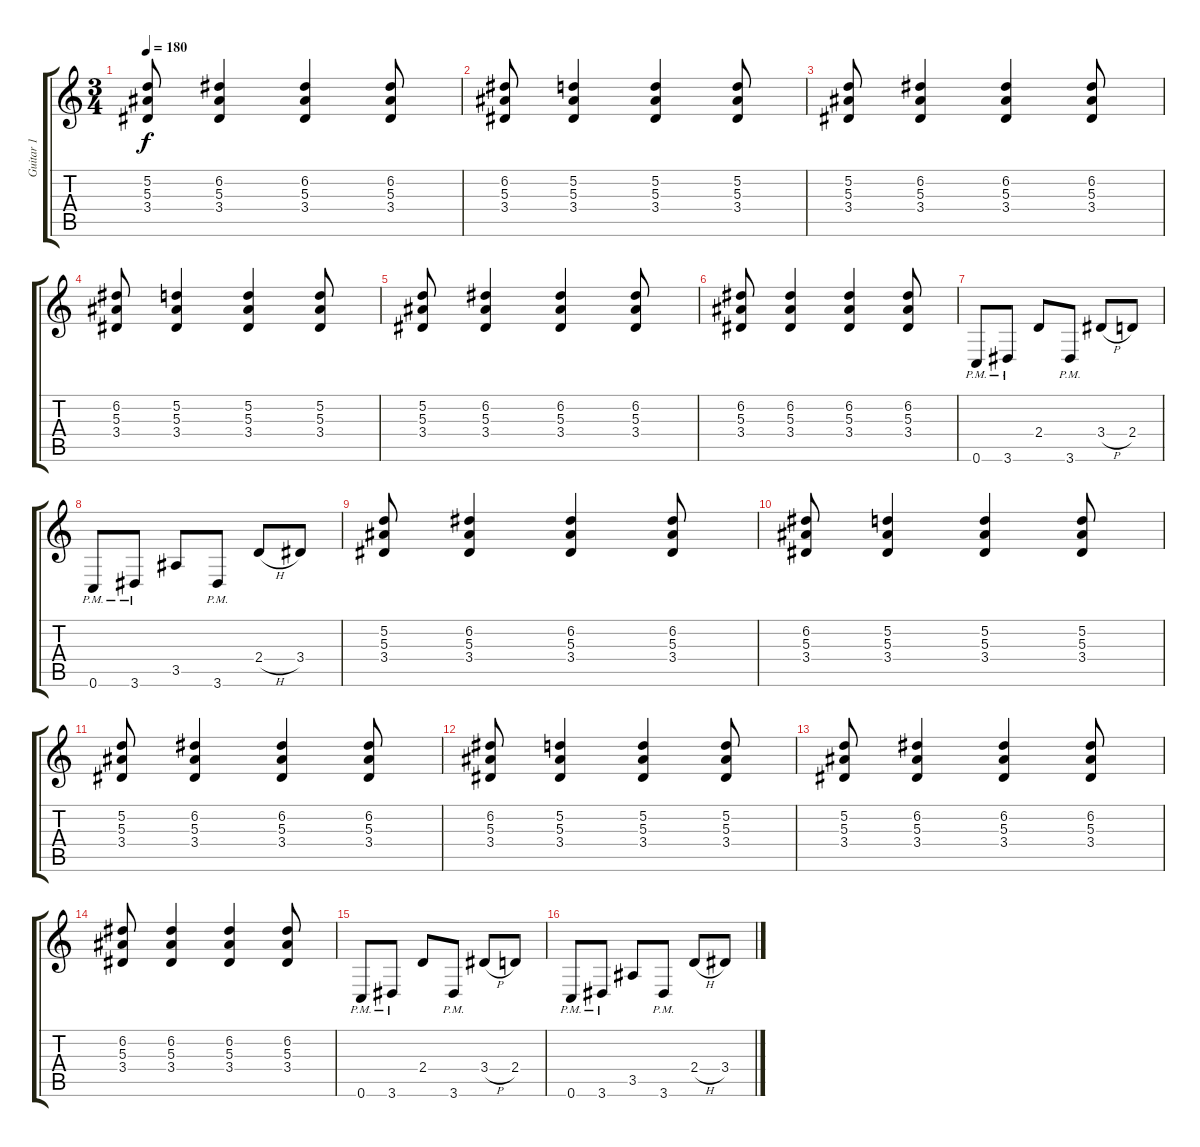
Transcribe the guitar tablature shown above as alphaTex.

\track ("Guitar 1" "Guitar 1") {instrument distortionguitar}
\staff {score tabs}
\tuning (D4 A3 F3 C3 G2 C2) {hide}
\ts (3 4)
\tempo 180
\clef g2
\ks c
(5.2 5.3 3.4).8{dy f} (6.2 5.3 3.4).4 (6.2 5.3 3.4).4 (6.2 5.3 3.4).8 |
(6.2 5.3 3.4).8 (5.2 5.3 3.4).4 (5.2 5.3 3.4).4 (5.2 5.3 3.4).8 |
(5.2 5.3 3.4).8 (6.2 5.3 3.4).4 (6.2 5.3 3.4).4 (6.2 5.3 3.4).8 |
(6.2 5.3 3.4).8 (5.2 5.3 3.4).4 (5.2 5.3 3.4).4 (5.2 5.3 3.4).8 |
(5.2 5.3 3.4).8 (6.2 5.3 3.4).4 (6.2 5.3 3.4).4 (6.2 5.3 3.4).8 |
(6.2 5.3 3.4).8 (6.2 5.3 3.4).4 (6.2 5.3 3.4).4 (6.2 5.3 3.4).8 |
0.6{pm}.8 3.6{pm}.8 2.4.8 3.6{pm}.8 3.4{h}.8 2.4.8 |
0.6{pm}.8 3.6{pm}.8 3.5.8 3.6{pm}.8 2.4{h}.8 3.4.8 |
(5.2 5.3 3.4).8 (6.2 5.3 3.4).4 (6.2 5.3 3.4).4 (6.2 5.3 3.4).8 |
(6.2 5.3 3.4).8 (5.2 5.3 3.4).4 (5.2 5.3 3.4).4 (5.2 5.3 3.4).8 |
(5.2 5.3 3.4).8 (6.2 5.3 3.4).4 (6.2 5.3 3.4).4 (6.2 5.3 3.4).8 |
(6.2 5.3 3.4).8 (5.2 5.3 3.4).4 (5.2 5.3 3.4).4 (5.2 5.3 3.4).8 |
(5.2 5.3 3.4).8 (6.2 5.3 3.4).4 (6.2 5.3 3.4).4 (6.2 5.3 3.4).8 |
(6.2 5.3 3.4).8 (6.2 5.3 3.4).4 (6.2 5.3 3.4).4 (6.2 5.3 3.4).8 |
0.6{pm}.8 3.6{pm}.8 2.4.8 3.6{pm}.8 3.4{h}.8 2.4.8 |
0.6{pm}.8 3.6{pm}.8 3.5.8 3.6{pm}.8 2.4{h}.8 3.4.8
